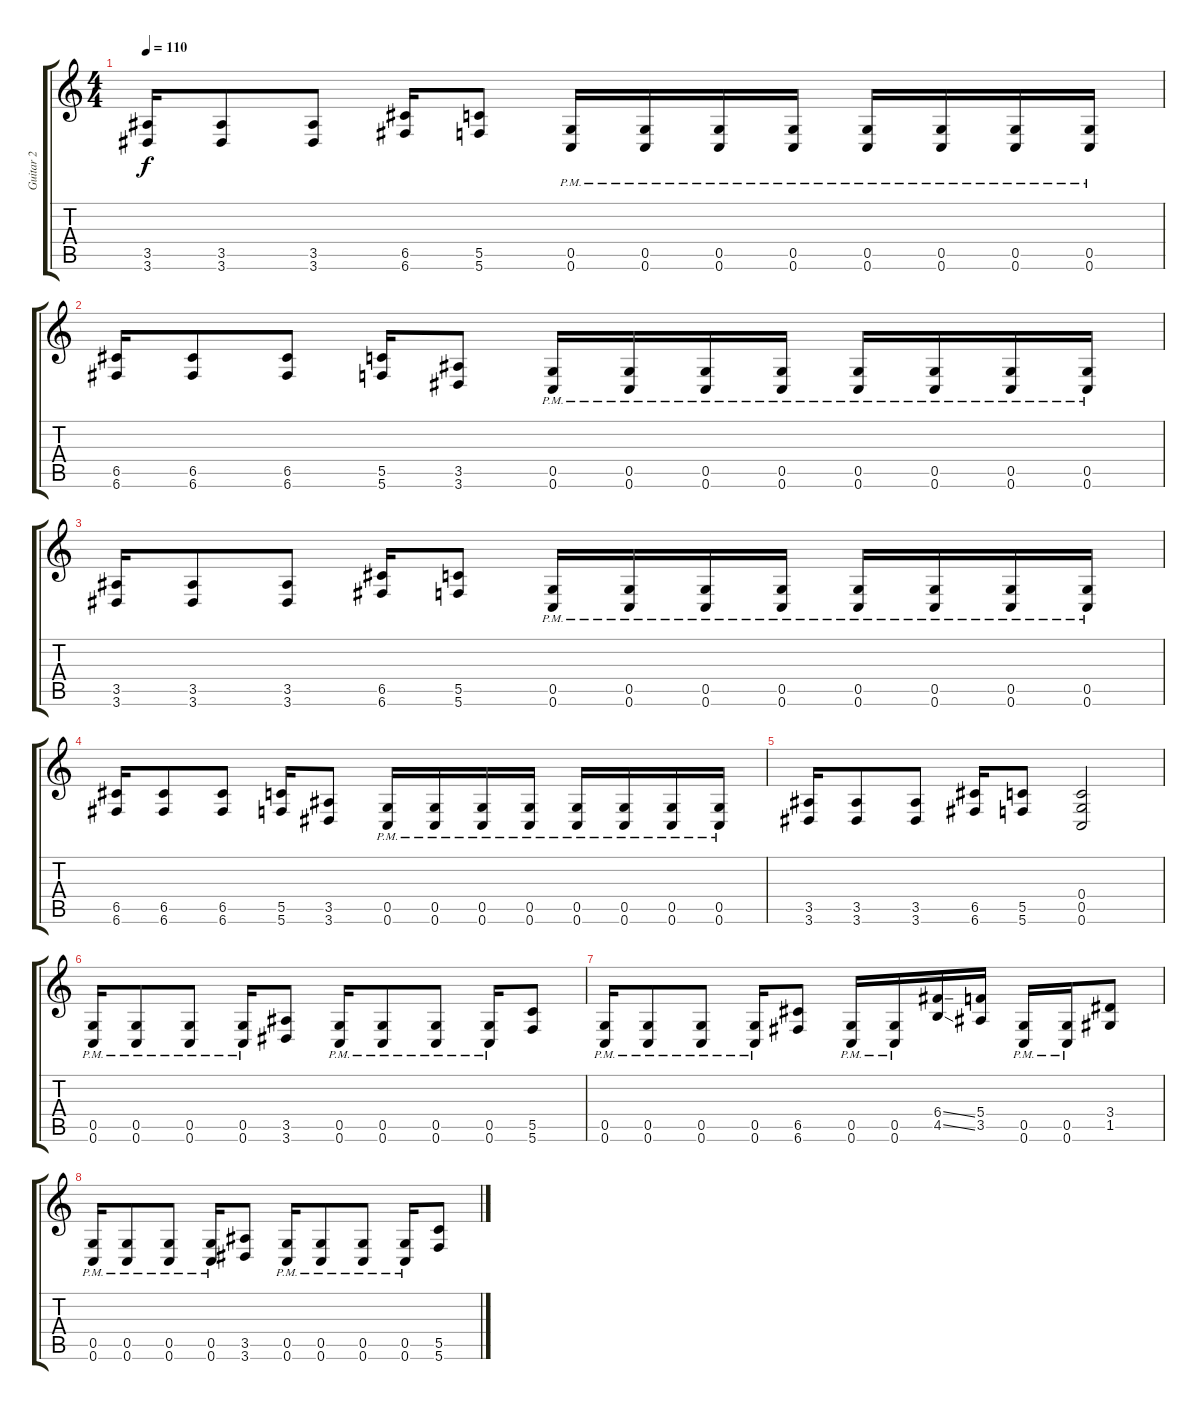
\track ("Guitar 2" "Guitar 2") {instrument distortionguitar}
\staff {score tabs}
\tuning (D4 A3 F3 C3 G2 C2) {hide}
\ts (4 4)
\tempo 110
\clef g2
\ks c
(3.5 3.6).16{dy f} (3.5 3.6).8 (3.5 3.6).8 (6.5 6.6).16 (5.5 5.6).8 (0.5{pm} 0.6{pm}).16 (0.5{pm} 0.6{pm}).16 (0.5{pm} 0.6{pm}).16 (0.5{pm} 0.6{pm}).16 (0.5{pm} 0.6{pm}).16 (0.5{pm} 0.6{pm}).16 (0.5{pm} 0.6{pm}).16 (0.5{pm} 0.6{pm}).16 |
(6.5 6.6).16 (6.5 6.6).8 (6.5 6.6).8 (5.5 5.6).16 (3.5 3.6).8 (0.5{pm} 0.6{pm}).16 (0.5{pm} 0.6{pm}).16 (0.5{pm} 0.6{pm}).16 (0.5{pm} 0.6{pm}).16 (0.5{pm} 0.6{pm}).16 (0.5{pm} 0.6{pm}).16 (0.5{pm} 0.6{pm}).16 (0.5{pm} 0.6{pm}).16 |
(3.5 3.6).16 (3.5 3.6).8 (3.5 3.6).8 (6.5 6.6).16 (5.5 5.6).8 (0.5{pm} 0.6{pm}).16 (0.5{pm} 0.6{pm}).16 (0.5{pm} 0.6{pm}).16 (0.5{pm} 0.6{pm}).16 (0.5{pm} 0.6{pm}).16 (0.5{pm} 0.6{pm}).16 (0.5{pm} 0.6{pm}).16 (0.5{pm} 0.6{pm}).16 |
(6.5 6.6).16 (6.5 6.6).8 (6.5 6.6).8 (5.5 5.6).16 (3.5 3.6).8 (0.5{pm} 0.6{pm}).16 (0.5{pm} 0.6{pm}).16 (0.5{pm} 0.6{pm}).16 (0.5{pm} 0.6{pm}).16 (0.5{pm} 0.6{pm}).16 (0.5{pm} 0.6{pm}).16 (0.5{pm} 0.6{pm}).16 (0.5{pm} 0.6{pm}).16 |
(3.5 3.6).16 (3.5 3.6).8 (3.5 3.6).8 (6.5 6.6).16 (5.5 5.6).8 (0.4 0.5 0.6).2 |
(0.5{pm} 0.6{pm}).16 (0.5{pm} 0.6{pm}).8 (0.5{pm} 0.6{pm}).8 (0.5{pm} 0.6{pm}).16 (3.5 3.6).8 (0.5{pm} 0.6{pm}).16 (0.5{pm} 0.6{pm}).8 (0.5{pm} 0.6{pm}).8 (0.5{pm} 0.6{pm}).16 (5.5 5.6).8 |
(0.5{pm} 0.6{pm}).16 (0.5{pm} 0.6{pm}).8 (0.5{pm} 0.6{pm}).8 (0.5{pm} 0.6{pm}).16 (6.5 6.6).8 (0.5{pm} 0.6{pm}).16 (0.5{pm} 0.6{pm}).16 (6.4{ss} 4.5{ss}).16 (5.4 3.5).16 (0.5{pm} 0.6{pm}).16 (0.5{pm} 0.6{pm}).16 (3.4 1.5).8 |
(0.5{pm} 0.6{pm}).16 (0.5{pm} 0.6{pm}).8 (0.5{pm} 0.6{pm}).8 (0.5{pm} 0.6{pm}).16 (3.5 3.6).8 (0.5{pm} 0.6{pm}).16 (0.5{pm} 0.6{pm}).8 (0.5{pm} 0.6{pm}).8 (0.5{pm} 0.6{pm}).16 (5.5 5.6).8
